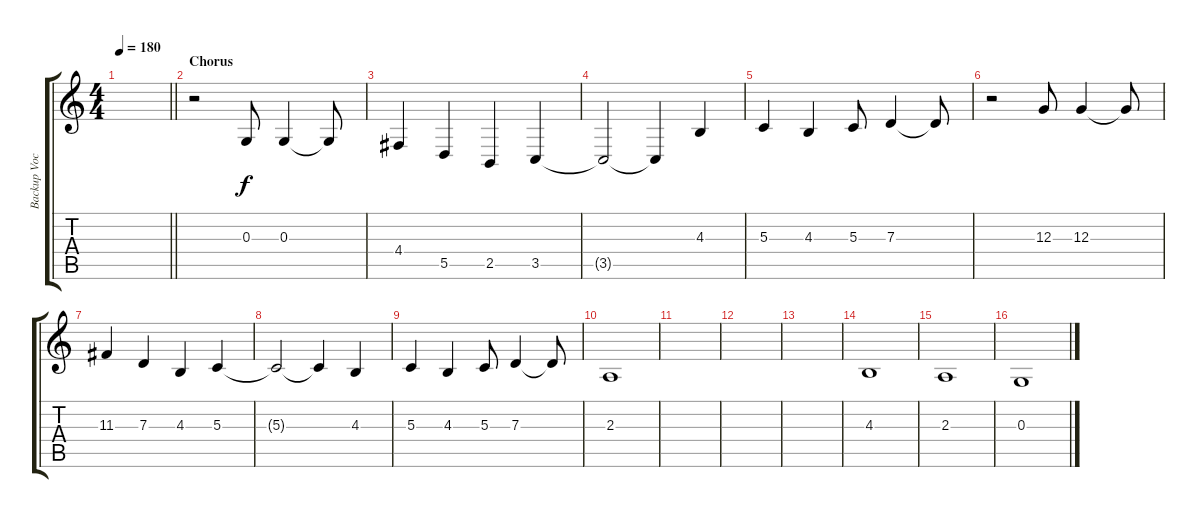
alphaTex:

\track ("Backup Vocals" "Backup Voc") {instrument sopranosax}
\staff {score tabs}
\tuning (E4 B3 G3 D3 A2 E2) {hide}
\ts (4 4)
\tempo 180
\clef g2
\barLineRight lightlight
\ks c
|
\section ("" "Chorus")
r.2 0.3.8 0.3.4 0.3{t}.8 |
4.4.4 5.5.4 2.5.4 3.5.4 |
3.5{t}.2 3.5{t}.4 4.3.4 |
5.3.4 4.3.4 5.3.8 7.3.4 7.3{t}.8 |
r.2 12.3.8 12.3.4 12.3{t}.8 |
11.3.4 7.3.4 4.3.4 5.3.4 |
5.3{t}.2 5.3{t}.4 4.3.4 |
5.3.4 4.3.4 5.3.8 7.3.4 7.3{t}.8 |
2.3.1 |
|
|
|
4.3.1 |
2.3.1 |
0.3.1
